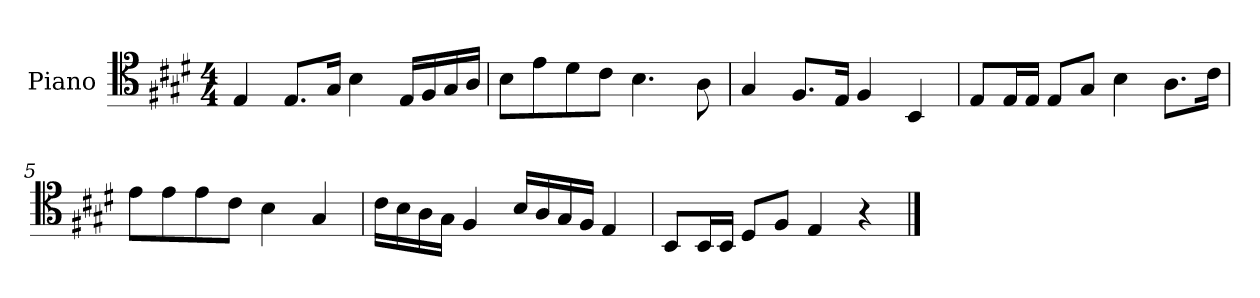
**kern
*part1
*staff1
*I"Piano
*I'Pno
*clefC4
*k[f#c#g#d#]
*M4/4
=1
4E/
8.E/L
16G#/Jk
4B\
16E/LL
16F#/
16G#/
16A/JJ
=2
8B\L
8e\
8d#\
8c#\J
4.B\
8A\
=3
4G#/
8.F#/L
16E/Jk
4F#/
4BB/
=4
8E/L
16E/L
16E/JJ
8E/L
8G#/J
4B\
8.A\L
16c#\Jk
=5
8e\L
8e\
8e\
8c#\J
4B\
4G#/
=6
16c#\LL
16B\
16A\
16G#\JJ
4F#/
16B/LL
16A/
16G#/
16F#/JJ
4E/
=7
8BB/L
16BB/L
16BB/JJ
8D#/L
8F#/J
4E/
4r
==
*-
